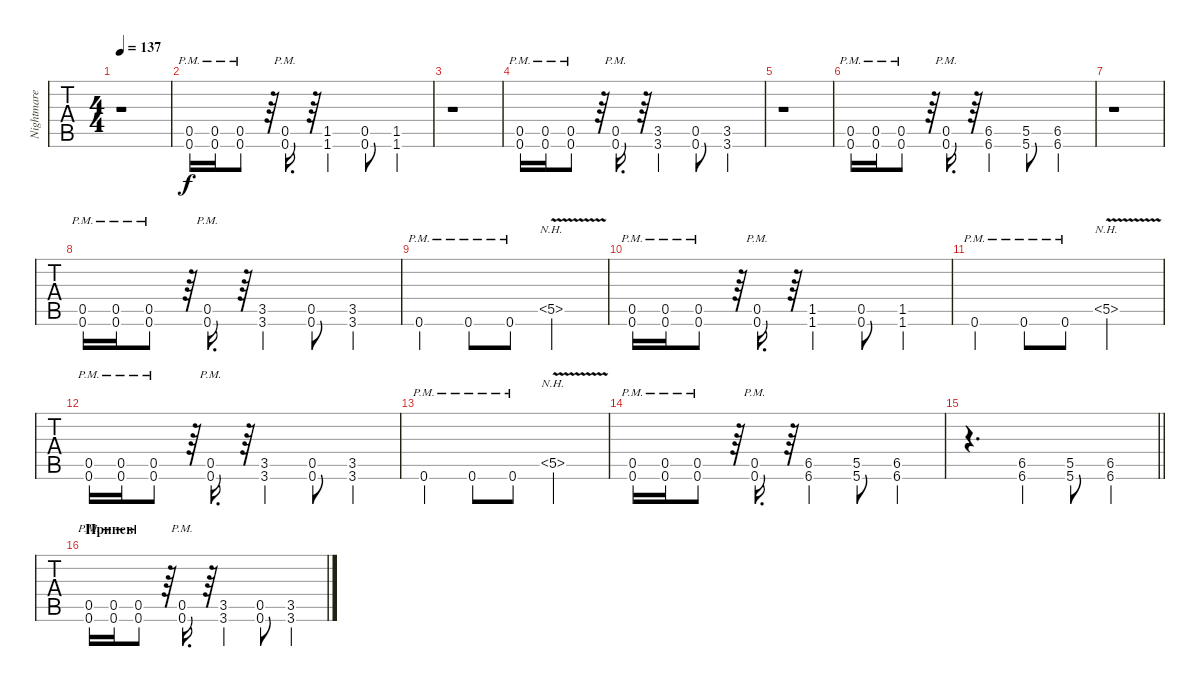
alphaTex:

\track ("Nightmare Industries Guitar" "Nightmare ") {instrument distortionguitar}
\staff {tabs}
\tuning (D4 A3 F3 C3 G2 C2) {hide}
\ts (4 4)
\tempo 137
\clef g2
\ks c
r.1{dy f} |
(0.5{pm} 0.6{pm}).16 (0.5{pm} 0.6{pm}).16 (0.5{pm} 0.6{pm}).8 r.64 (0.5{pm} 0.6{pm}).16{d} r.64 (1.5 1.6).4 (0.5 0.6).8 (1.5 1.6).4 |
r.1 |
(0.5{pm} 0.6{pm}).16 (0.5{pm} 0.6{pm}).16 (0.5{pm} 0.6{pm}).8 r.64 (0.5{pm} 0.6{pm}).16{d} r.64 (3.5 3.6).4 (0.5 0.6).8 (3.5 3.6).4 |
r.1 |
(0.5{pm} 0.6{pm}).16 (0.5{pm} 0.6{pm}).16 (0.5{pm} 0.6{pm}).8 r.64 (0.5{pm} 0.6{pm}).16{d} r.64 (6.5 6.6).4 (5.5 5.6).8 (6.5 6.6).4 |
r.1 |
(0.5{pm} 0.6{pm}).16 (0.5{pm} 0.6{pm}).16 (0.5{pm} 0.6{pm}).8 r.64 (0.5{pm} 0.6{pm}).16{d} r.64 (3.5 3.6).4 (0.5 0.6).8 (3.5 3.6).4 |
0.6{pm}.4 0.6{pm}.8 0.6{pm}.8 5.5{nh v}.2 |
(0.5{pm} 0.6{pm}).16 (0.5{pm} 0.6{pm}).16 (0.5{pm} 0.6{pm}).8 r.64 (0.5{pm} 0.6{pm}).16{d} r.64 (1.5 1.6).4 (0.5 0.6).8 (1.5 1.6).4 |
0.6{pm}.4 0.6{pm}.8 0.6{pm}.8 5.5{nh v}.2 |
(0.5{pm} 0.6{pm}).16 (0.5{pm} 0.6{pm}).16 (0.5{pm} 0.6{pm}).8 r.64 (0.5{pm} 0.6{pm}).16{d} r.64 (3.5 3.6).4 (0.5 0.6).8 (3.5 3.6).4 |
0.6{pm}.4 0.6{pm}.8 0.6{pm}.8 5.5{nh v}.2 |
(0.5{pm} 0.6{pm}).16 (0.5{pm} 0.6{pm}).16 (0.5{pm} 0.6{pm}).8 r.64 (0.5{pm} 0.6{pm}).16{d} r.64 (6.5 6.6).4 (5.5 5.6).8 (6.5 6.6).4 |
\barLineRight lightlight
r.4{d} (6.5 6.6).4 (5.5 5.6).8 (6.5 6.6).4 |
\section ("" "Припев")
(0.5{pm} 0.6{pm}).16 (0.5{pm} 0.6{pm}).16 (0.5{pm} 0.6{pm}).8 r.64 (0.5{pm} 0.6{pm}).16{d} r.64 (3.5 3.6).4 (0.5 0.6).8 (3.5 3.6).4
